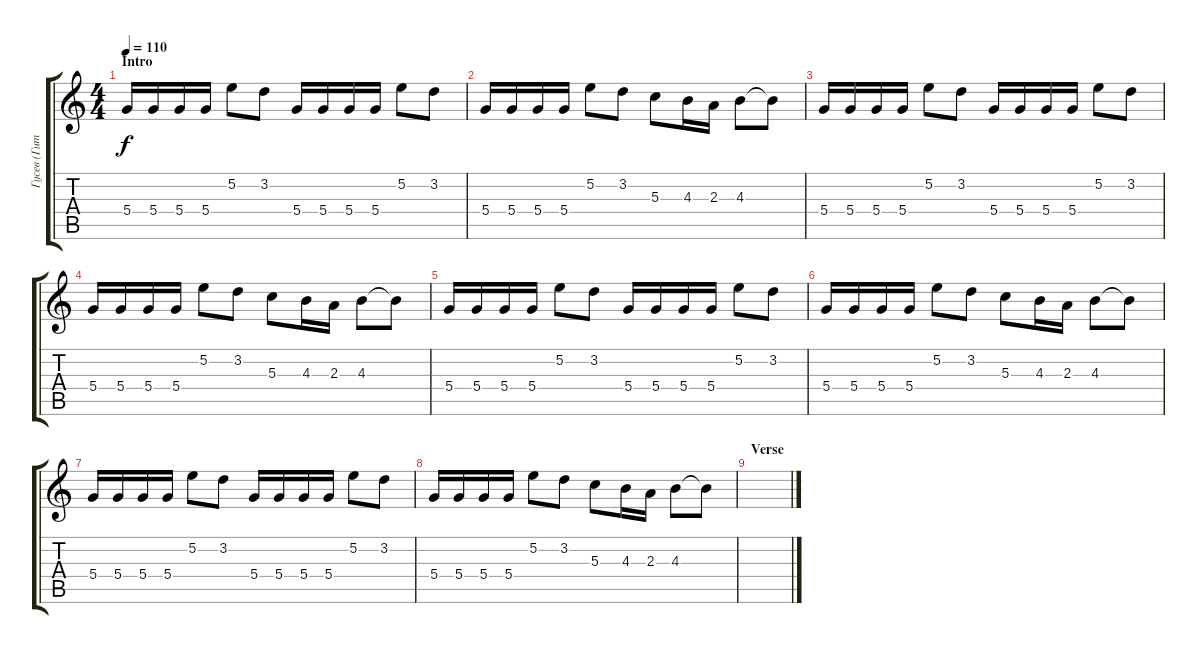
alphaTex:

\track ("Гусев (Гитара №2)" "Гусев (Гит") {instrument distortionguitar}
\staff {score tabs}
\tuning (E4 B3 G3 D3 A2 E2) {hide}
\ts (4 4)
\section ("" "Intro")
\tempo 110
\clef g2
\ks c
5.4.16{dy f instrument distortionguitar} 5.4.16 5.4.16 5.4.16 5.2.8 3.2.8 5.4.16 5.4.16 5.4.16 5.4.16 5.2.8 3.2.8 |
5.4.16 5.4.16 5.4.16 5.4.16 5.2.8 3.2.8 5.3.8 4.3.16 2.3.16 4.3.8 4.3{t}.8 |
5.4.16 5.4.16 5.4.16 5.4.16 5.2.8 3.2.8 5.4.16 5.4.16 5.4.16 5.4.16 5.2.8 3.2.8 |
5.4.16 5.4.16 5.4.16 5.4.16 5.2.8 3.2.8 5.3.8 4.3.16 2.3.16 4.3.8 4.3{t}.8 |
5.4.16 5.4.16 5.4.16 5.4.16 5.2.8 3.2.8 5.4.16 5.4.16 5.4.16 5.4.16 5.2.8 3.2.8 |
5.4.16 5.4.16 5.4.16 5.4.16 5.2.8 3.2.8 5.3.8 4.3.16 2.3.16 4.3.8 4.3{t}.8 |
5.4.16 5.4.16 5.4.16 5.4.16 5.2.8 3.2.8 5.4.16 5.4.16 5.4.16 5.4.16 5.2.8 3.2.8 |
5.4.16 5.4.16 5.4.16 5.4.16 5.2.8 3.2.8 5.3.8 4.3.16 2.3.16 4.3.8 4.3{t}.8 |
\section ("" "Verse")
